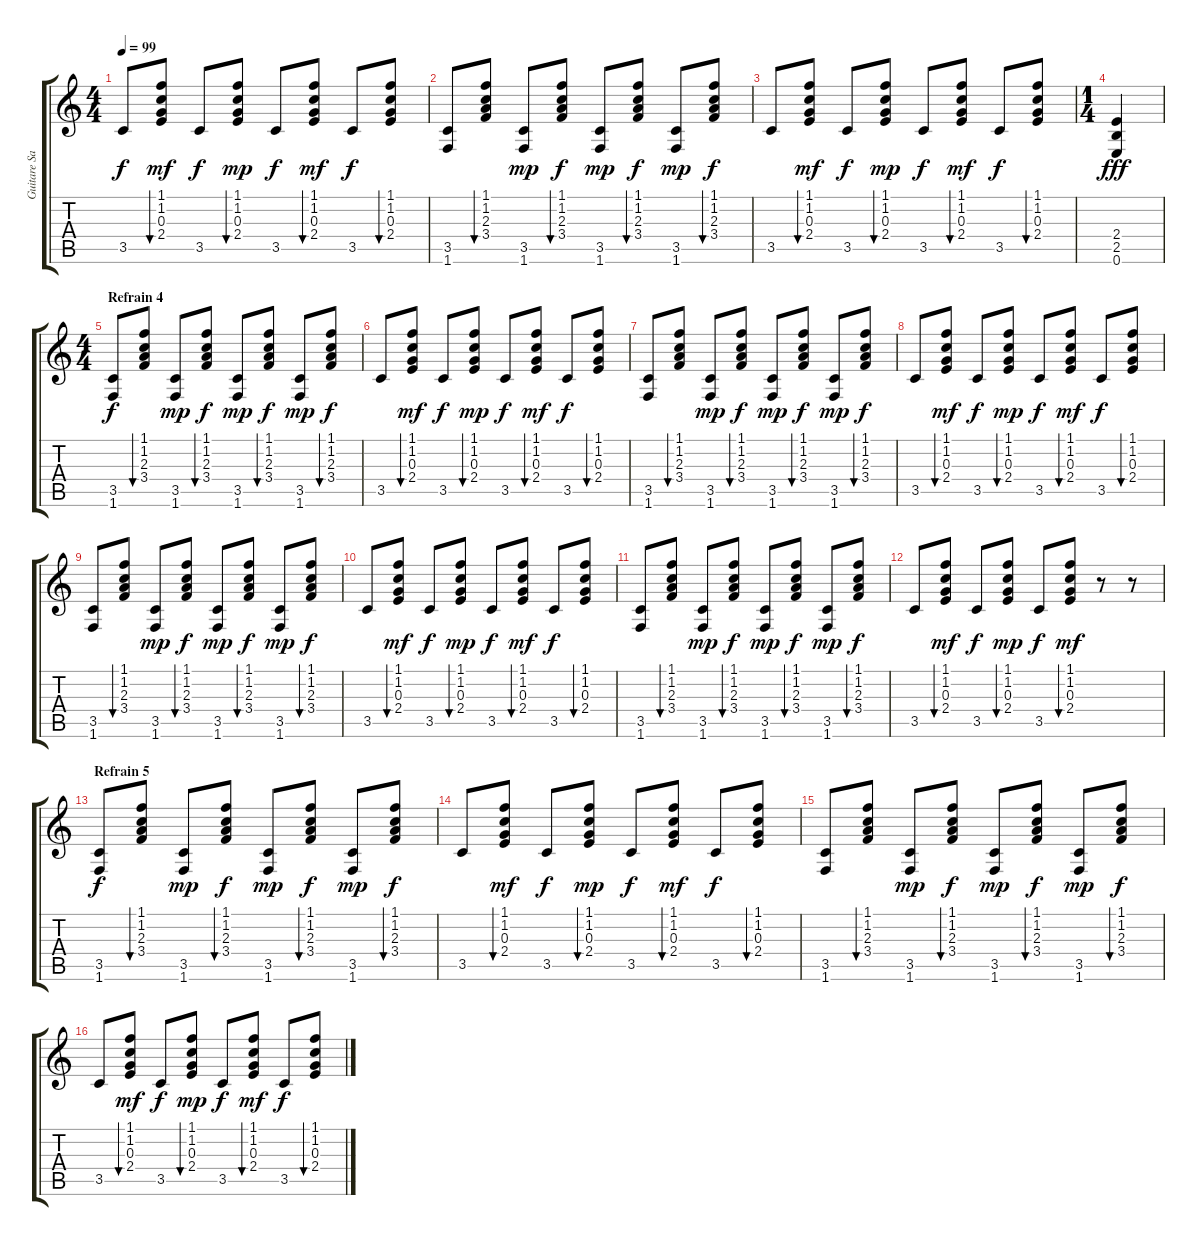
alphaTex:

\track ("Guitare Saturé" "Guitare Sa") {instrument overdrivenguitar}
\staff {score tabs}
\tuning (E4 B3 G3 D3 A2 E2) {hide}
\ts (4 4)
\tempo 99
\clef g2
\ks c
3.5.8{dy f} (1.1 1.2 0.3 2.4).8{bu 30 dy mf} 3.5.8{dy f} (1.1 1.2 0.3 2.4).8{bu 30 dy mp} 3.5.8{dy f} (1.1 1.2 0.3 2.4).8{bu 30 dy mf} 3.5.8{dy f} (1.1 1.2 0.3 2.4).8{bu 30} |
(3.5 1.6).8 (1.1 1.2 2.3 3.4).8{bu 30} (3.5 1.6).8{dy mp} (1.1 1.2 2.3 3.4).8{bu 30 dy f} (3.5 1.6).8{dy mp} (1.1 1.2 2.3 3.4).8{bu 30 dy f} (3.5 1.6).8{dy mp} (1.1 1.2 2.3 3.4).8{bu 30 dy f} |
3.5.8 (1.1 1.2 0.3 2.4).8{bu 30 dy mf} 3.5.8{dy f} (1.1 1.2 0.3 2.4).8{bu 30 dy mp} 3.5.8{dy f} (1.1 1.2 0.3 2.4).8{bu 30 dy mf} 3.5.8{dy f} (1.1 1.2 0.3 2.4).8{bu 30} |
\ts (1 4)
(2.4 2.5 0.6).4{dy fff} |
\ts (4 4)
\section ("" "Refrain 4")
(3.5 1.6).8{dy f} (1.1 1.2 2.3 3.4).8{bu 30} (3.5 1.6).8{dy mp} (1.1 1.2 2.3 3.4).8{bu 30 dy f} (3.5 1.6).8{dy mp} (1.1 1.2 2.3 3.4).8{bu 30 dy f} (3.5 1.6).8{dy mp} (1.1 1.2 2.3 3.4).8{bu 30 dy f} |
3.5.8 (1.1 1.2 0.3 2.4).8{bu 30 dy mf} 3.5.8{dy f} (1.1 1.2 0.3 2.4).8{bu 30 dy mp} 3.5.8{dy f} (1.1 1.2 0.3 2.4).8{bu 30 dy mf} 3.5.8{dy f} (1.1 1.2 0.3 2.4).8{bu 30} |
(3.5 1.6).8 (1.1 1.2 2.3 3.4).8{bu 30} (3.5 1.6).8{dy mp} (1.1 1.2 2.3 3.4).8{bu 30 dy f} (3.5 1.6).8{dy mp} (1.1 1.2 2.3 3.4).8{bu 30 dy f} (3.5 1.6).8{dy mp} (1.1 1.2 2.3 3.4).8{bu 30 dy f} |
3.5.8 (1.1 1.2 0.3 2.4).8{bu 30 dy mf} 3.5.8{dy f} (1.1 1.2 0.3 2.4).8{bu 30 dy mp} 3.5.8{dy f} (1.1 1.2 0.3 2.4).8{bu 30 dy mf} 3.5.8{dy f} (1.1 1.2 0.3 2.4).8{bu 30} |
(3.5 1.6).8 (1.1 1.2 2.3 3.4).8{bu 30} (3.5 1.6).8{dy mp} (1.1 1.2 2.3 3.4).8{bu 30 dy f} (3.5 1.6).8{dy mp} (1.1 1.2 2.3 3.4).8{bu 30 dy f} (3.5 1.6).8{dy mp} (1.1 1.2 2.3 3.4).8{bu 30 dy f} |
3.5.8 (1.1 1.2 0.3 2.4).8{bu 30 dy mf} 3.5.8{dy f} (1.1 1.2 0.3 2.4).8{bu 30 dy mp} 3.5.8{dy f} (1.1 1.2 0.3 2.4).8{bu 30 dy mf} 3.5.8{dy f} (1.1 1.2 0.3 2.4).8{bu 30} |
(3.5 1.6).8 (1.1 1.2 2.3 3.4).8{bu 30} (3.5 1.6).8{dy mp} (1.1 1.2 2.3 3.4).8{bu 30 dy f} (3.5 1.6).8{dy mp} (1.1 1.2 2.3 3.4).8{bu 30 dy f} (3.5 1.6).8{dy mp} (1.1 1.2 2.3 3.4).8{bu 30 dy f} |
3.5.8 (1.1 1.2 0.3 2.4).8{bu 30 dy mf} 3.5.8{dy f} (1.1 1.2 0.3 2.4).8{bu 30 dy mp} 3.5.8{dy f} (1.1 1.2 0.3 2.4).8{bu 30 dy mf} r.8 r.8 |
\section ("" "Refrain 5")
(3.5 1.6).8{dy f} (1.1 1.2 2.3 3.4).8{bu 30} (3.5 1.6).8{dy mp} (1.1 1.2 2.3 3.4).8{bu 30 dy f} (3.5 1.6).8{dy mp} (1.1 1.2 2.3 3.4).8{bu 30 dy f} (3.5 1.6).8{dy mp} (1.1 1.2 2.3 3.4).8{bu 30 dy f} |
3.5.8 (1.1 1.2 0.3 2.4).8{bu 30 dy mf} 3.5.8{dy f} (1.1 1.2 0.3 2.4).8{bu 30 dy mp} 3.5.8{dy f} (1.1 1.2 0.3 2.4).8{bu 30 dy mf} 3.5.8{dy f} (1.1 1.2 0.3 2.4).8{bu 30} |
(3.5 1.6).8 (1.1 1.2 2.3 3.4).8{bu 30} (3.5 1.6).8{dy mp} (1.1 1.2 2.3 3.4).8{bu 30 dy f} (3.5 1.6).8{dy mp} (1.1 1.2 2.3 3.4).8{bu 30 dy f} (3.5 1.6).8{dy mp} (1.1 1.2 2.3 3.4).8{bu 30 dy f} |
3.5.8 (1.1 1.2 0.3 2.4).8{bu 30 dy mf} 3.5.8{dy f} (1.1 1.2 0.3 2.4).8{bu 30 dy mp} 3.5.8{dy f} (1.1 1.2 0.3 2.4).8{bu 30 dy mf} 3.5.8{dy f} (1.1 1.2 0.3 2.4).8{bu 30}
